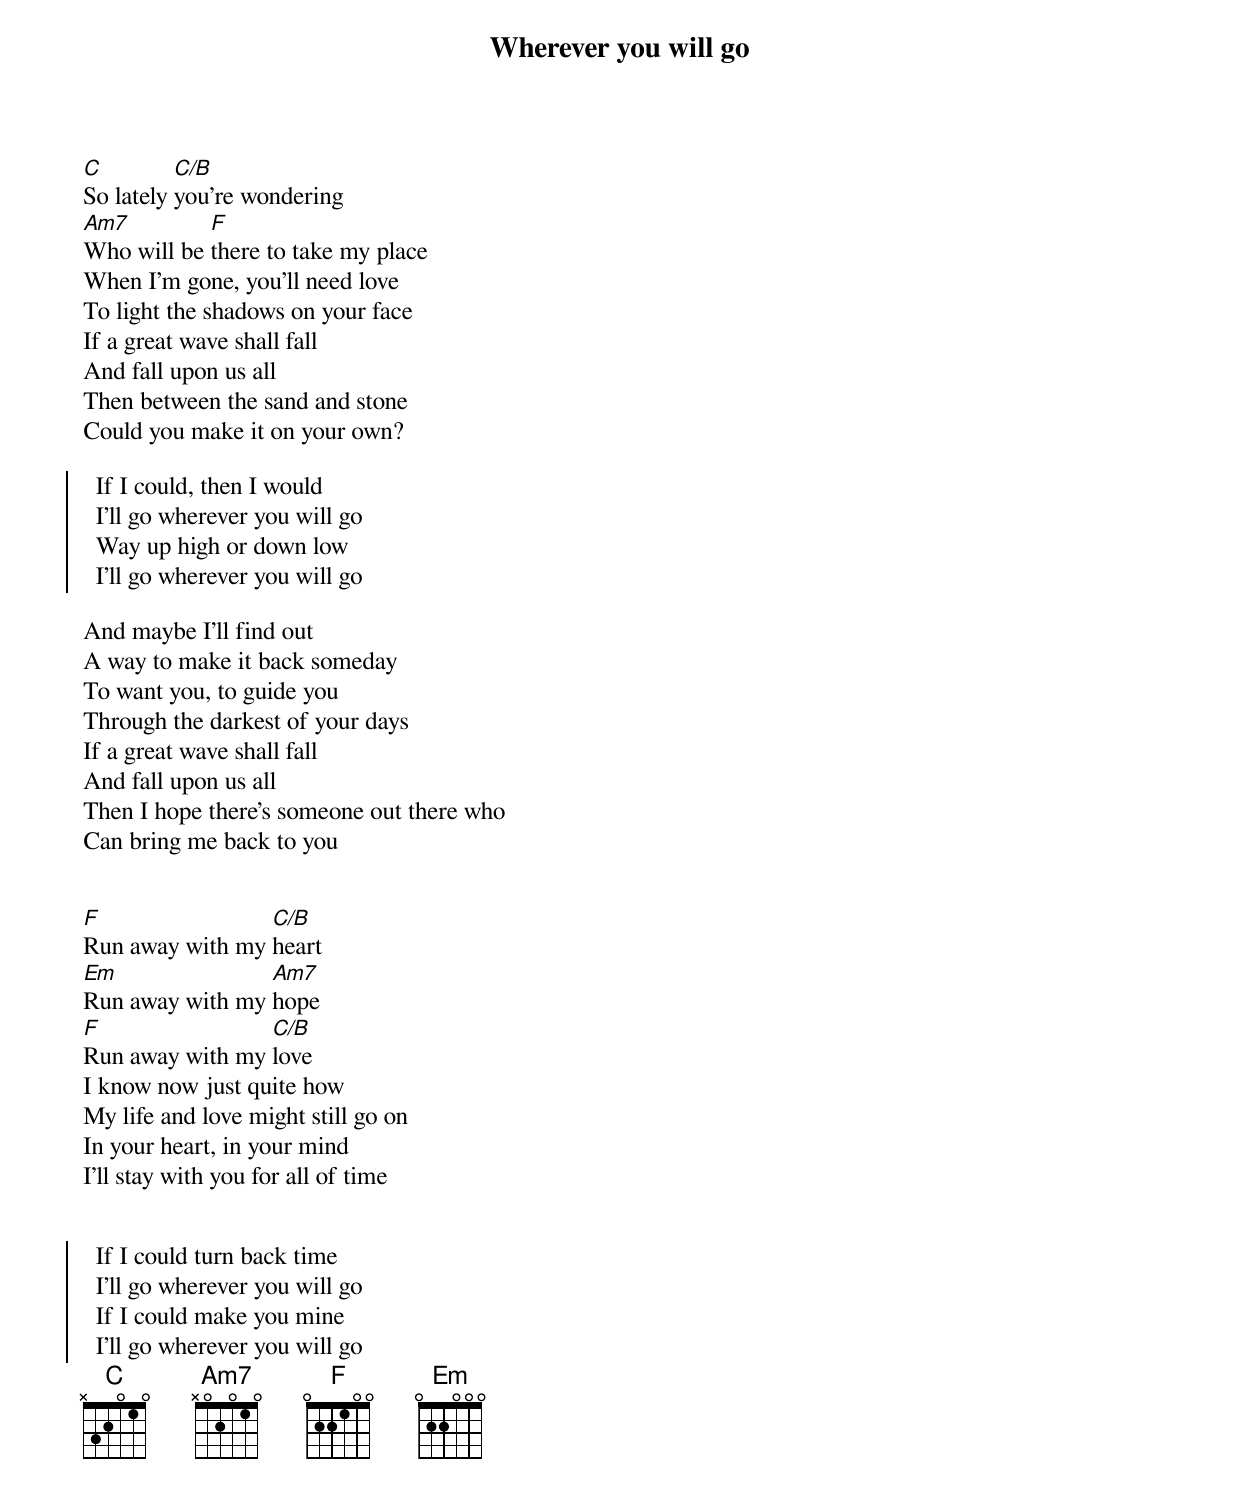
{title: Wherever you will go}
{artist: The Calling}
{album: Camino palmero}
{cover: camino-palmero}
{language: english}
{columns: 2}
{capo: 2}
{define: C frets X 3 2 0 1 0}
{define: C/B frets X 2 0 0 1 0 special}
{define: Am7 frets X 0 2 0 1 0}
{define: F base-fret 1 frets 0 2 2 1 0 0}

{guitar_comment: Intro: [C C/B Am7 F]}
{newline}
[C]So lately [C/B]you're wondering
[Am7]Who will be [F]there to take my place
When I'm gone, you'll need love
To light the shadows on your face
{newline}
If a great wave shall fall
And fall upon us all
Then between the sand and stone
Could you make it on your own?

{start_of_chorus}
  If I could, then I would
  I'll go wherever you will go
  Way up high or down low
  I'll go wherever you will go
{end_of_chorus}

And maybe I'll find out
A way to make it back someday
To want you, to guide you
Through the darkest of your days
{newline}
If a great wave shall fall
And fall upon us all
Then I hope there's someone out there who
Can bring me back to you

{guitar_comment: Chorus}

[F]Run away with my [C/B]heart
[Em]Run away with my [Am7]hope
[F]Run away with my [C/B]love
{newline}
I know now just quite how
My life and love might still go on
In your heart, in your mind
I'll stay with you for all of time

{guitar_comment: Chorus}

{start_of_chorus}
  If I could turn back time
  I'll go wherever you will go
  If I could make you mine
  I'll go wherever you will go
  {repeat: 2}
{end_of_chorus}
